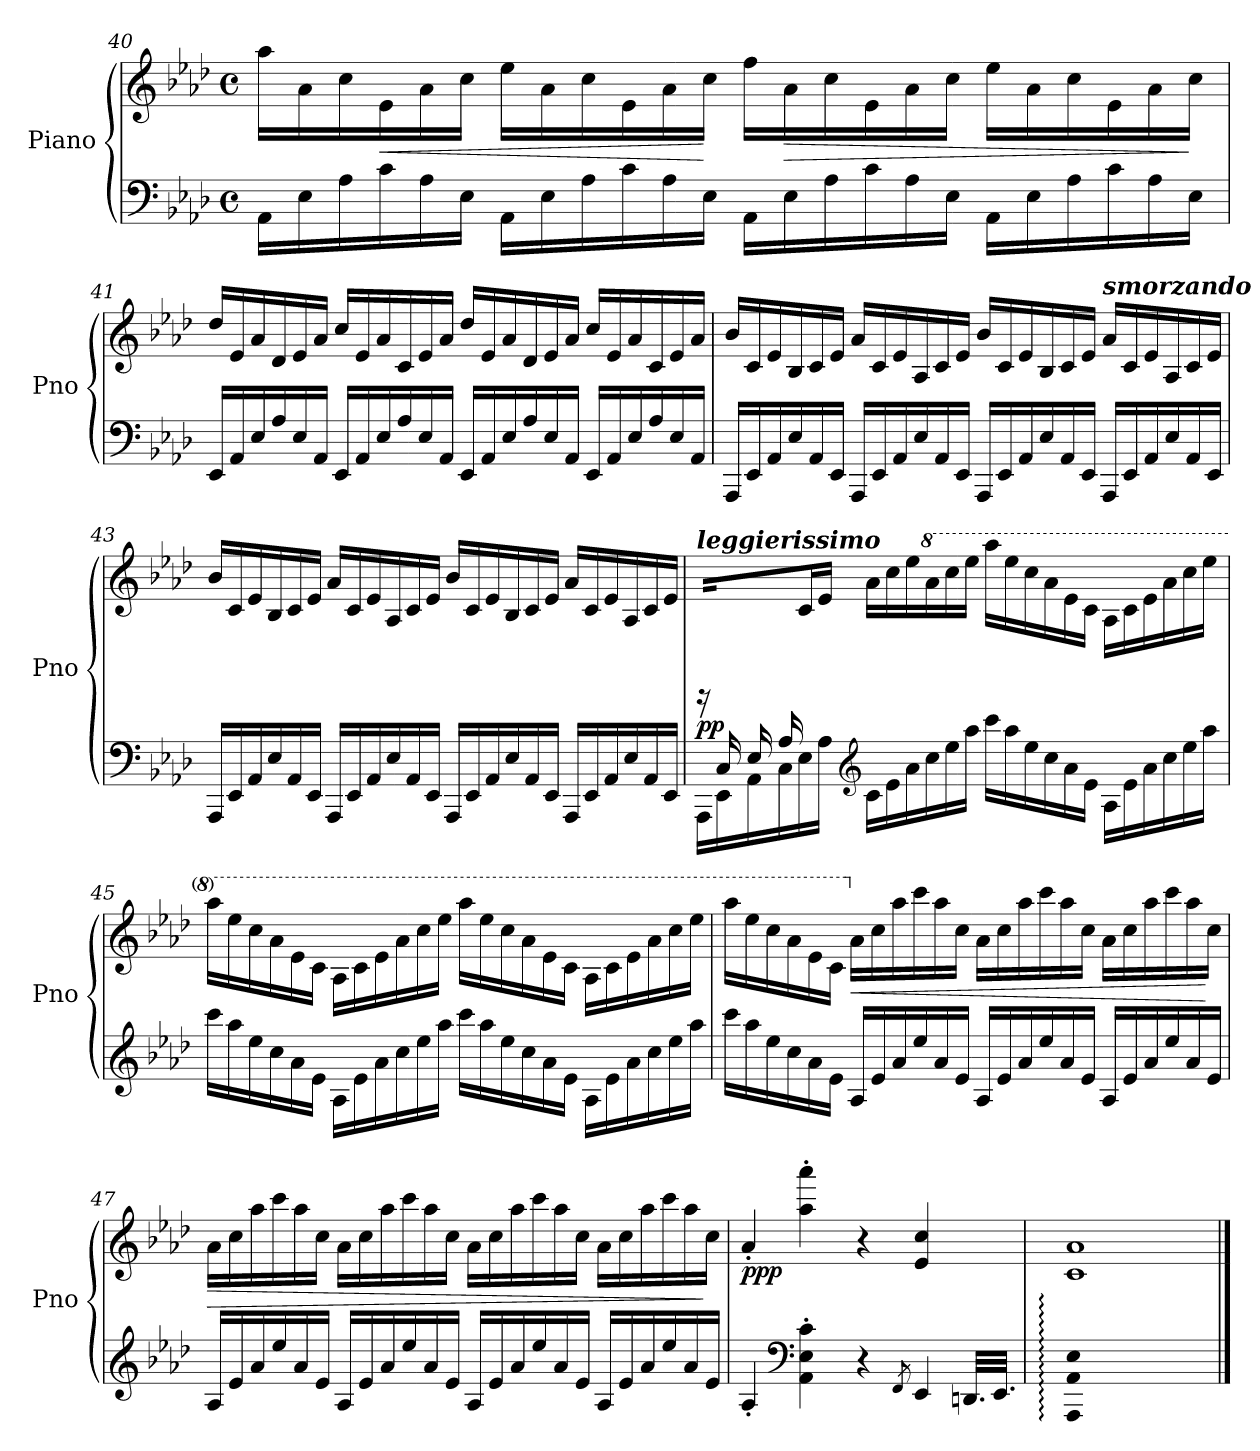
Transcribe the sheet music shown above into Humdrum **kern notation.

**kern	**kern	**dynam
*part1	*part1	*part1
*staff2	*staff1	*staff1/2
*I"Piano	*	*
*I'Pno	*	*
*clefF4	*clefG2	*
*k[b-e-a-d-]	*k[b-e-a-d-]	*
*M4/4	*M4/4	*
*met(c)	*met(c)	*
*Xtuplet	*Xtuplet	*
=40	=40	=40
24AA-\LL	24aa-\LL	.
24E-\	24a-\	.
24A-\	24cc\	.
!	!	!LO:HP:b
24c\	24e-\	<
24A-\	24a-\	.
24E-\JJ	24cc\JJ	.
24AA-\LL	24ee-\LL	.
24E-\	24a-\	.
24A-\	24cc\	.
24c\	24e-\	.
24A-\	24a-\	.
24E-\JJ	24cc\JJ	[
24AA-\LL	24ff\LL	.
!	!	!LO:HP:b
24E-\	24a-\	>
24A-\	24cc\	.
24c\	24e-\	.
24A-\	24a-\	.
24E-\JJ	24cc\JJ	.
24AA-\LL	24ee-\LL	.
24E-\	24a-\	.
24A-\	24cc\	.
24c\	24e-\	.
24A-\	24a-\	.
24E-\JJ	24cc\JJ	]
!!LO:LB:g=z
=41	=41	=41
!	!	!LO:DY:b
24EE-/LL	24dd-/LL	other-dynamics
24AA-/	24e-/	.
24E-/	24a-/	.
24A-/	24d-/	.
24E-/	24e-/	.
24AA-/JJ	24a-/JJ	.
24EE-/LL	24cc/LL	.
24AA-/	24e-/	.
24E-/	24a-/	.
24A-/	24c/	.
24E-/	24e-/	.
24AA-/JJ	24a-/JJ	.
24EE-/LL	24dd-/LL	.
24AA-/	24e-/	.
24E-/	24a-/	.
24A-/	24d-/	.
24E-/	24e-/	.
24AA-/JJ	24a-/JJ	.
24EE-/LL	24cc/LL	.
24AA-/	24e-/	.
24E-/	24a-/	.
24A-/	24c/	.
24E-/	24e-/	.
24AA-/JJ	24a-/JJ	.
=42	=42	=42
24AAA-/LL	24b-/LL	.
24EE-/	24c/	.
24AA-/	24e-/	.
24E-/	24B-/	.
24AA-/	24c/	.
24EE-/JJ	24e-/JJ	.
24AAA-/LL	24a-/LL	.
24EE-/	24c/	.
24AA-/	24e-/	.
24E-/	24A-/	.
24AA-/	24c/	.
24EE-/JJ	24e-/JJ	.
24AAA-/LL	24b-/LL	.
24EE-/	24c/	.
24AA-/	24e-/	.
24E-/	24B-/	.
24AA-/	24c/	.
24EE-/JJ	24e-/JJ	.
!	!LO:TX:a:Bi:t=smorzando	!
24AAA-/LL	24a-/LL	.
24EE-/	24c/	.
24AA-/	24e-/	.
24E-/	24A-/	.
24AA-/	24c/	.
24EE-/JJ	24e-/JJ	.
!!LO:PB:g=z
=43	=43	=43
24AAA-/LL	24b-/LL	.
24EE-/	24c/	.
24AA-/	24e-/	.
24E-/	24B-/	.
24AA-/	24c/	.
24EE-/JJ	24e-/JJ	.
24AAA-/LL	24a-/LL	.
24EE-/	24c/	.
24AA-/	24e-/	.
24E-/	24A-/	.
24AA-/	24c/	.
24EE-/JJ	24e-/JJ	.
24AAA-/LL	24b-/LL	.
24EE-/	24c/	.
24AA-/	24e-/	.
24E-/	24B-/	.
24AA-/	24c/	.
24EE-/JJ	24e-/JJ	.
24AAA-/LL	24a-/LL	.
24EE-/	24c/	.
24AA-/	24e-/	.
24E-/	24A-/	.
24AA-/	24c/	.
24EE-/JJ	24e-/JJ	.
=44	=44	=44
*^	*	*
!	!	!LO:TX:a:Bi:t=leggierissimo	!
!	!	!	!LO:DY:b
24ryy	24AAA-\LL	24rAAA	pp
(24C/LL	24EE-\	8ryy	.
24E-/	24AA-\	.	.
24A-/	24C\	.	.
6%5ryy	24E-\	24c/	.
.	24A-\JJ	24e-/JJ	.
*clefG2	*	*	*
.	24c\LL	24a-\LL	.
.	24e-\	24cc\	.
.	24a-\	24ee-\	.
*	*	*8va	*
.	24cc\	24aa-\	.
.	24ee-\	24ccc\	.
.	24aa-\JJ	24eee-\JJ	.
.	24ccc\LL	24aaa-\LL	.
.	24aa-\	24eee-\	.
.	24ee-\	24ccc\	.
.	24cc\	24aa-\	.
.	24a-\	24ee-\	.
.	24e-\JJ	24cc\JJ	.
.	24A-\LL	24a-\LL	.
.	24e-\	24cc\	.
.	24a-\	24ee-\	.
.	24cc\	24aa-\	.
.	24ee-\	24ccc\	.
.	24aa-\JJ	24eee-\JJ	.
*v	*v	*	*
!!LO:LB:g=z
=45	=45	=45
24ccc\LL	24aaa-\LL	.
24aa-\	24eee-\	.
24ee-\	24ccc\	.
24cc\	24aa-\	.
24a-\	24ee-\	.
24e-\JJ	24cc\JJ	.
24A-\LL	24a-\LL	.
24e-\	24cc\	.
24a-\	24ee-\	.
24cc\	24aa-\	.
24ee-\	24ccc\	.
24aa-\JJ	24eee-\JJ	.
24ccc\LL	24aaa-\LL	.
24aa-\	24eee-\	.
24ee-\	24ccc\	.
24cc\	24aa-\	.
24a-\	24ee-\	.
24e-\JJ	24cc\JJ	.
24A-\LL	24a-\LL	.
24e-\	24cc\	.
24a-\	24ee-\	.
24cc\	24aa-\	.
24ee-\	24ccc\	.
24aa-\JJ	24eee-\JJ	.
=46	=46	=46
24ccc\LL	24aaa-\LL	.
24aa-\	24eee-\	.
24ee-\	24ccc\	.
24cc\	24aa-\	.
24a-\	24ee-\	.
24e-\JJ	24cc\JJ	.
*	*X8va	*
!	!	!LO:HP:b
24A-/LL	24a-\LL	<
24e-/	24cc\	.
24a-/	24aa-\	.
24ee-/	24ccc\	.
24a-/	24aa-\	.
24e-/JJ	24cc\JJ	.
24A-/LL	24a-\LL	.
24e-/	24cc\	.
24a-/	24aa-\	.
24ee-/	24ccc\	.
24a-/	24aa-\	.
24e-/JJ	24cc\JJ	.
24A-/LL	24a-\LL	.
24e-/	24cc\	.
24a-/	24aa-\	.
24ee-/	24ccc\	.
24a-/	24aa-\	.
24e-/JJ	24cc\JJ	[
!!LO:LB:g=z
=47	=47	=47
!	!	!LO:HP:b
24A-/LL	24a-\LL	>
24e-/	24cc\	.
24a-/	24aa-\	.
24ee-/	24ccc\	.
24a-/	24aa-\	.
24e-/JJ	24cc\JJ	.
24A-/LL	24a-\LL	.
24e-/	24cc\	.
24a-/	24aa-\	.
24ee-/	24ccc\	.
24a-/	24aa-\	.
24e-/JJ	24cc\JJ	.
24A-/LL	24a-\LL	.
24e-/	24cc\	.
24a-/	24aa-\	.
24ee-/	24ccc\	.
24a-/	24aa-\	.
24e-/JJ	24cc\JJ	.
24A-/LL	24a-\LL	.
24e-/	24cc\	.
24a-/	24aa-\	.
24ee-/	24ccc\	.
24a-/	24aa-\	.
24e-/JJ	24cc\JJ	]
=48	=48	=48
*^	*	*
!	!	!	!LO:DY:b
4A-'/	2...ryy	4a-'/)	ppp
*clefF4	*	*	*
4AA-\' 4E-\' 4c\'	.	4aa-\' 4aaa-\'	.
4r	.	4r	.
8qFF/	.	.	.
4EE-/	.	4e-/ 4cc/	.
.	48.DD/LL	.	.
.	48.EE-/JJ	.	.
!!LO:LB:g=z
=49	=49	=49	=49
!LO:N:vis=1	!	!	!
1920%1807AAA- 1920%1807AA- 1920%1807E-	1AAA-yy: 1AA-yy: 1E-yy: 1cyy: 1a-yy:	1c 1a-	.
!LO:N:vis=16	!	!	!
1920%113ryy	.	.	.
*v	*v	*	*
==	==	==
*-	*-	*-
